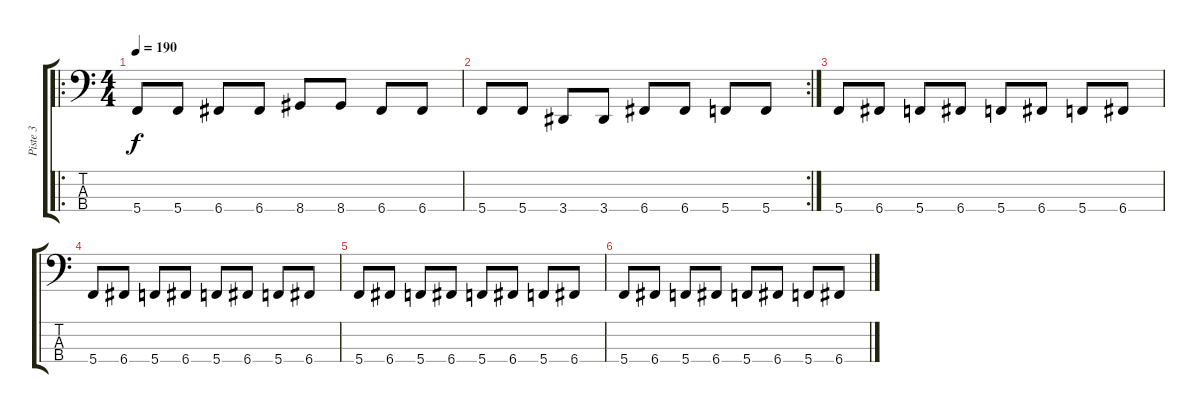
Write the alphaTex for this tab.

\track ("Piste 3" "Piste 3") {instrument electricbassfinger}
\staff {score tabs}
\tuning (F2 C2 G1 C1) {hide}
\ro
\ts (4 4)
\tempo 190
\clef f4
\ks c
5.4.8{dy f} 5.4.8 6.4.8 6.4.8 8.4.8 8.4.8 6.4.8 6.4.8 |
\rc 2
5.4.8 5.4.8 3.4.8 3.4.8 6.4.8 6.4.8 5.4.8 5.4.8 |
5.4.8 6.4.8 5.4.8 6.4.8 5.4.8 6.4.8 5.4.8 6.4.8 |
5.4.8 6.4.8 5.4.8 6.4.8 5.4.8 6.4.8 5.4.8 6.4.8 |
5.4.8 6.4.8 5.4.8 6.4.8 5.4.8 6.4.8 5.4.8 6.4.8 |
5.4.8 6.4.8 5.4.8 6.4.8 5.4.8 6.4.8 5.4.8 6.4.8
